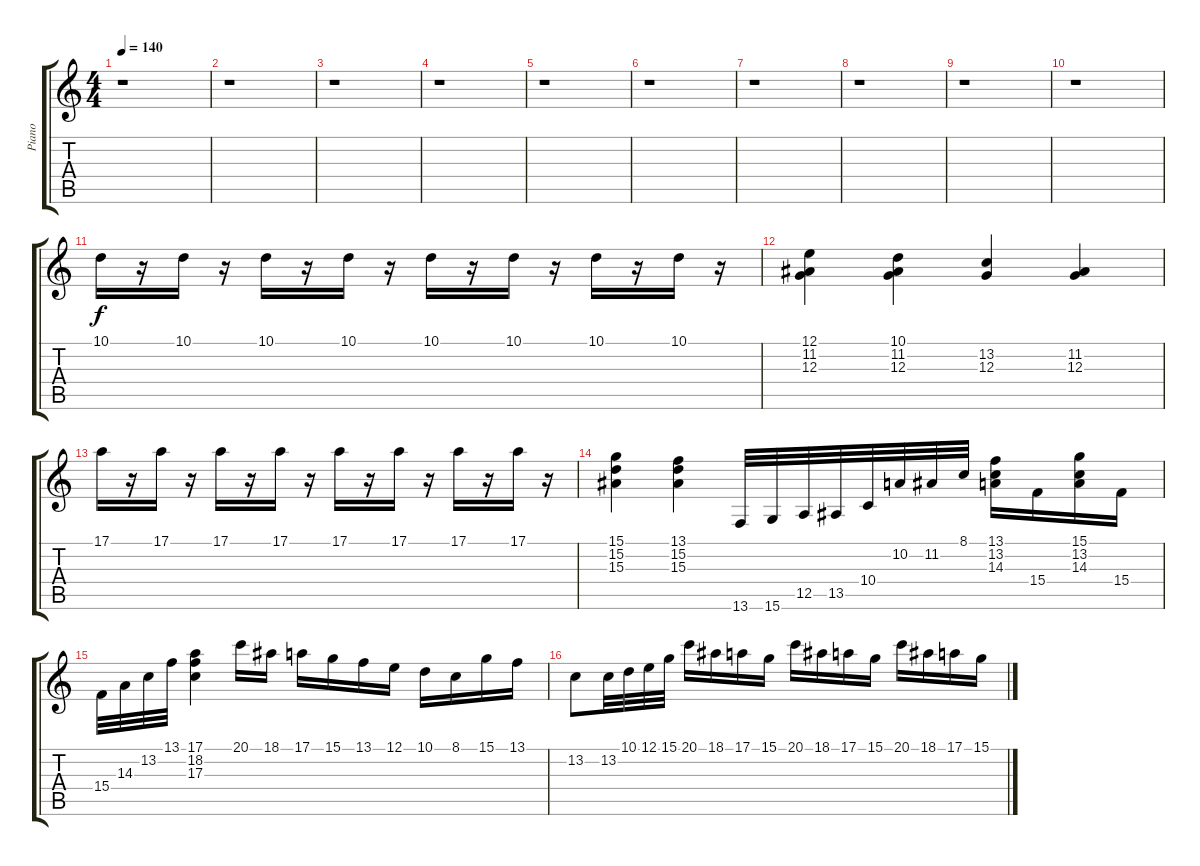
\track ("Piano" "Piano") {instrument acousticgrandpiano}
\staff {score tabs}
\tuning (E4 B3 G3 D3 A2 E2) {hide}
\ts (4 4)
\tempo 140
\clef g2
\ks c
r.1{dy f} |
r.1 |
r.1 |
r.1 |
r.1 |
r.1 |
r.1 |
r.1 |
r.1 |
r.1 |
10.1.16 r.16 10.1.16 r.16 10.1.16 r.16 10.1.16 r.16 10.1.16 r.16 10.1.16 r.16 10.1.16 r.16 10.1.16 r.16 |
(12.1 11.2 12.3).4 (10.1 11.2 12.3).4 (13.2 12.3).4 (11.2 12.3).4 |
17.1.16 r.16 17.1.16 r.16 17.1.16 r.16 17.1.16 r.16 17.1.16 r.16 17.1.16 r.16 17.1.16 r.16 17.1.16 r.16 |
(15.1 15.2 15.3).4 (13.1 15.2 15.3).4 13.6.32 15.6.32 12.5.32 13.5.32 10.4.32 10.2.32 11.2.32 8.1.32 (13.1 13.2 14.3).16 15.4.16 (15.1 13.2 14.3).16 15.4.16 |
15.4.32 14.3.32 13.2.32 13.1.32 (17.1 18.2 17.3).4 20.1.16 18.1.16 17.1.16 15.1.16 13.1.16 12.1.16 10.1.16 8.1.16 15.1.16 13.1.16 |
13.2.8 13.2.32 10.1.32 12.1.32 15.1.32 20.1.16 18.1.16 17.1.16 15.1.16 20.1.16 18.1.16 17.1.16 15.1.16 20.1.16 18.1.16 17.1.16 15.1.16
